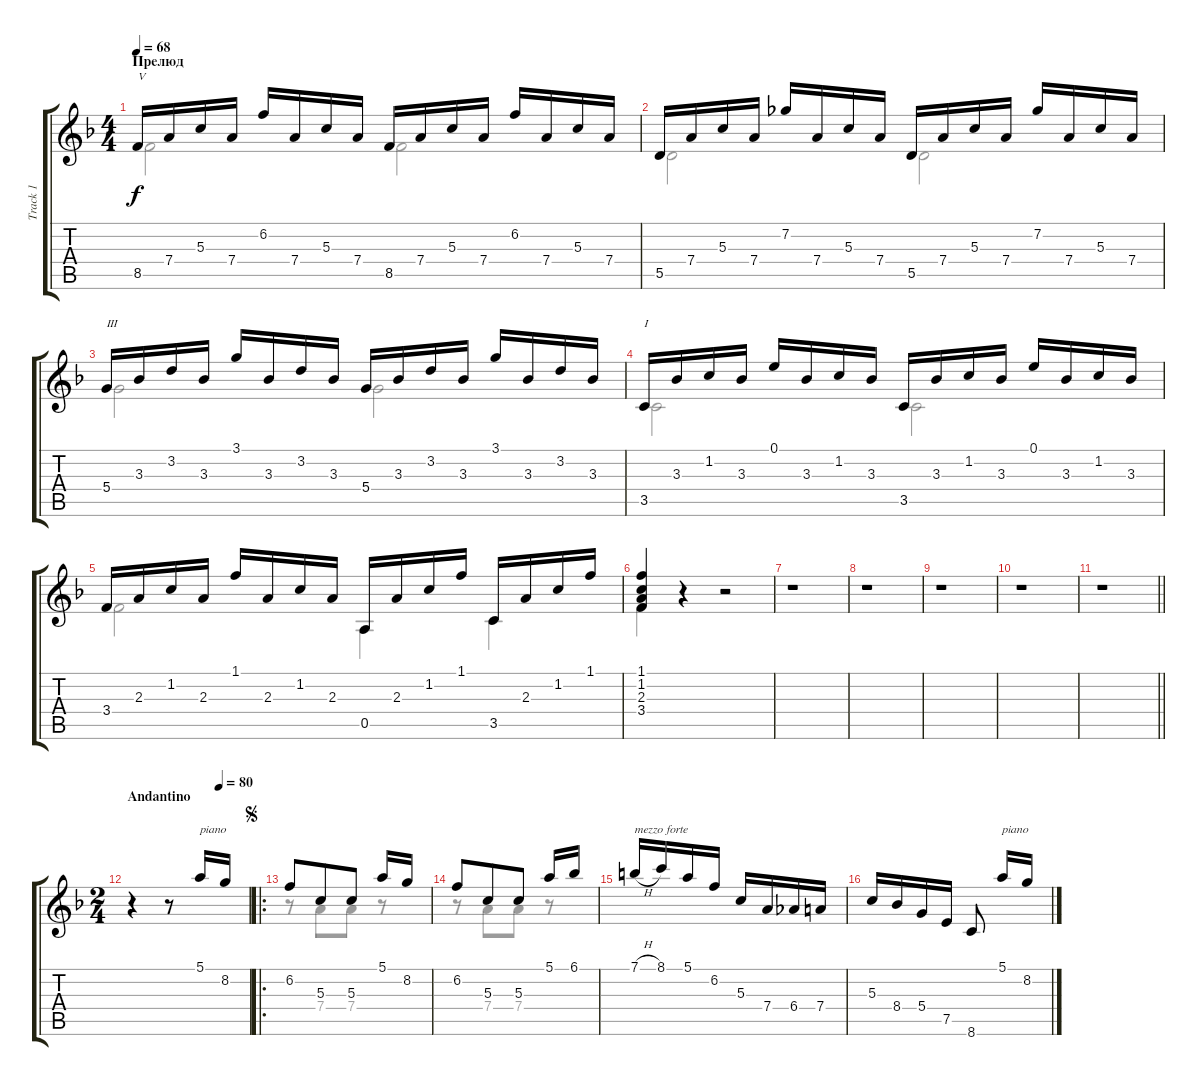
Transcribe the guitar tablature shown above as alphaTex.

\track ("Track 1" "Track 1") {instrument acousticguitarsteel}
\staff {score tabs}
\tuning (E4 B3 G3 D3 A2 E2) {hide}
\voice
\ts (4 4)
\section ("" "Прелюд")
\tempo 68
\clef g2
\ks f
8.5.16{txt "V" dy f instrument acousticguitarsteel} 7.4.16 5.3.16 7.4.16 6.2.16 7.4.16 5.3.16 7.4.16 8.5.16 7.4.16 5.3.16 7.4.16 6.2.16 7.4.16 5.3.16 7.4.16 |
5.5.16 7.4.16 5.3.16 7.4.16 7.2.16 7.4.16 5.3.16 7.4.16 5.5.16 7.4.16 5.3.16 7.4.16 7.2.16 7.4.16 5.3.16 7.4.16 |
5.4.16{txt "III"} 3.3.16 3.2.16 3.3.16 3.1.16 3.3.16 3.2.16 3.3.16 5.4.16 3.3.16 3.2.16 3.3.16 3.1.16 3.3.16 3.2.16 3.3.16 |
3.5.16{txt "I"} 3.3.16 1.2.16 3.3.16 0.1.16 3.3.16 1.2.16 3.3.16 3.5.16 3.3.16 1.2.16 3.3.16 0.1.16 3.3.16 1.2.16 3.3.16 |
3.4.16 2.3.16 1.2.16 2.3.16 1.1.16 2.3.16 1.2.16 2.3.16 0.5.16 2.3.16 1.2.16 1.1.16 3.5.16 2.3.16 1.2.16 1.1.16 |
(1.1 1.2 2.3 3.4).4 r.4 r.2 |
r.1 |
r.1 |
r.1 |
r.1 |
\barLineRight lightlight
r.1 |
\ts (2 4)
\section ("" "Andantino")
\tempo (80 0.75)
r.4 r.8 5.1.16{txt "piano" volume 8 beam Up} 8.2.16{beam Up} |
\ro
\jump segno
6.2.8{beam Up} 5.3.8{beam Up beam merge} 5.3.8{beam Up beam split} 5.1.16{beam Up} 8.2.16{beam Up} |
6.2.8{beam Up} 5.3.8{beam Up beam merge} 5.3.8{beam Up beam split} 5.1.16{beam Up} 6.1.16{beam Up} |
7.1{h}.16{txt "mezzo forte" volume 12 beam Up} 8.1.16{beam Up beam merge} 5.1.16{beam Up} 6.2.16{beam Up} 5.3.16{volume 8 beam Up} 7.4.16{beam Up} 6.4.16{beam Up} 7.4.16{beam Up} |
5.3.16{beam Up} 8.4.16 5.4.16 7.5.16 8.6.8{beam split} 5.1.16{txt "piano" beam Up} 8.2.16{beam Up}
\voice
\clef g2
\ottava regular
\simile none
\ks f
8.5.2{dy f} 8.5.2 |
5.5.2 5.5.2 |
5.4.2 5.4.2 |
3.5.2 3.5.2 |
3.4.2 0.5.4 3.5.4 |
3.4.4 r.4 r.2 |
|
|
|
|
\barLineRight lightlight
|
|
r.8 7.4.8{beam merge} 7.4.8 r.8 |
r.8 7.4.8{beam merge} 7.4.8 r.8 |
|
